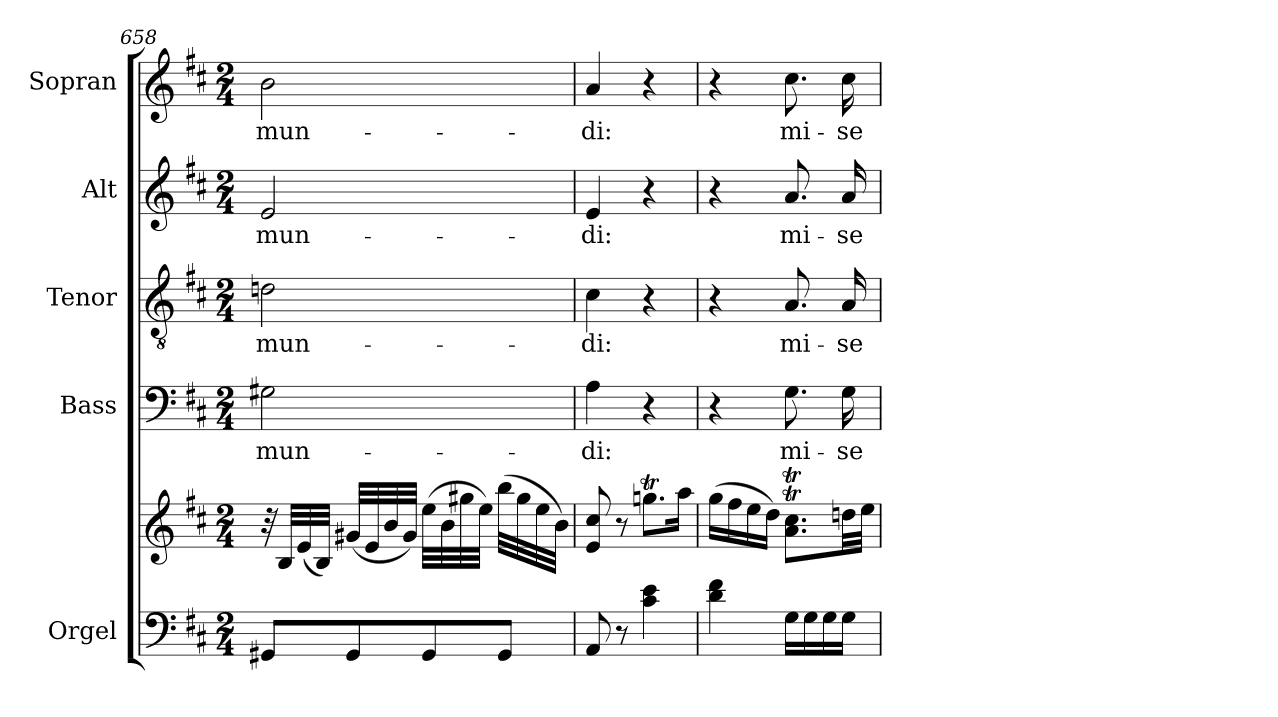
**kern	**kern	**kern	**text	**kern	**text	**kern	**text	**kern	**text
*part5	*part5	*part4	*part4	*part3	*part3	*part2	*part2	*part1	*part1
*staff6	*staff5	*staff4	*staff4	*staff3	*staff3	*staff2	*staff2	*staff1	*staff1
*I"Orgel	*	*I"Bass	*	*I"Tenor	*	*I"Alt	*	*I"Sopran	*
*I'Org.	*	*I'B.	*	*I'T.	*	*I'A.	*	*I'S.	*
!!LO:LB:g=z
*clefF4	*clefG2	*clefF4	*	*clefGv2	*	*clefG2	*	*clefG2	*
*k[f#c#]	*k[f#c#]	*k[f#c#]	*	*k[f#c#]	*	*k[f#c#]	*	*k[f#c#]	*
*D:	*D:	*D:	*	*D:	*	*D:	*	*D:	*
*M2/4	*M2/4	*M2/4	*	*M2/4	*	*M2/4	*	*M2/4	*
=658	=658	=658	=658	=658	=658	=658	=658	=658	=658
!	!	!	!LO:LY:b	!	!LO:LY:b	!	!LO:LY:b	!	!LO:LY:b
8GG#X/L	32r	2G#X\	mun-	2dn\	mun-	2e/	mun-	2b\	mun-
.	32B/LLL	.	.	.	.	.	.	.	.
.	(<32e/	.	.	.	.	.	.	.	.
.	32B/JJJ)	.	.	.	.	.	.	.	.
8GG#/	(<32g#X/LLL	.	.	.	.	.	.	.	.
.	32e/	.	.	.	.	.	.	.	.
.	32b/	.	.	.	.	.	.	.	.
.	32g#/JJJ)	.	.	.	.	.	.	.	.
8GG#/	(>32ee\LLL	.	.	.	.	.	.	.	.
.	32b\	.	.	.	.	.	.	.	.
.	32gg#X\	.	.	.	.	.	.	.	.
.	32ee\JJJ)	.	.	.	.	.	.	.	.
8GG#/J	(>32bb\LLL	.	.	.	.	.	.	.	.
.	32gg#\	.	.	.	.	.	.	.	.
.	32ee\	.	.	.	.	.	.	.	.
.	32b\JJJ)	.	.	.	.	.	.	.	.
=659	=659	=659	=659	=659	=659	=659	=659	=659	=659
!	!	!	!LO:LY:b	!	!LO:LY:b	!	!LO:LY:b	!	!LO:LY:b
8AA/	8e/ 8cc#/	4A\	-di:	4c#\	-di:	4e/	-di:	4a/	-di:
8r	8r	.	.	.	.	.	.	.	.
4c#\ 4e\	8.ggnT\L	4r	.	4r	.	4r	.	4r	.
.	16aa\Jk	.	.	.	.	.	.	.	.
=660	=660	=660	=660	=660	=660	=660	=660	=660	=660
4d\ 4f#\	(>16gg\LL	4r	.	4r	.	4r	.	4r	.
.	16ff#\	.	.	.	.	.	.	.	.
.	16ee\	.	.	.	.	.	.	.	.
.	16dd\JJ)	.	.	.	.	.	.	.	.
!	!	!	!LO:LY:b	!	!LO:LY:b	!	!LO:LY:b	!	!LO:LY:b
16G\LL	8.a\T 8.cc#\TL	8.G\	mi-	8.A/	mi-	8.a/	mi-	8.cc#\	mi-
16G\	.	.	.	.	.	.	.	.	.
16G\	.	.	.	.	.	.	.	.	.
!	!	!	!LO:LY:b	!	!LO:LY:b	!	!LO:LY:b	!	!LO:LY:b
16G\JJ	32dd\LL	16G\	-se-	16A/	-se-	16a/	-se-	16cc#\	-se-
.	32ee\JJJ	.	.	.	.	.	.	.	.
=	=	=	=	=	=	=	=	=	=
*-	*-	*-	*-	*-	*-	*-	*-	*-	*-
